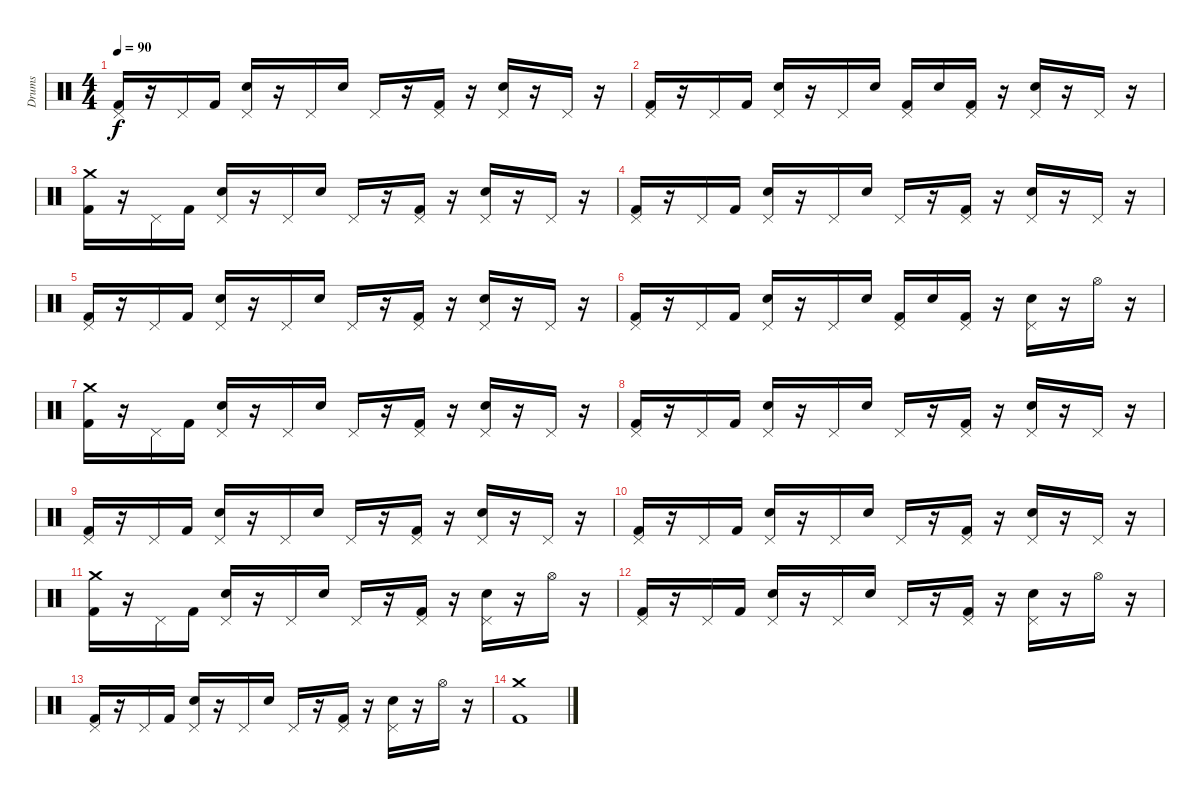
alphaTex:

\track ("Drums" "Drums") {instrument percussion}
\staff {score}
\articulation defaults
\ts (4 4)
\tempo 90
\clef neutral
\ks c
("Pedal Hi-Hat (hit)" "Kick (hit) 2").16{dy f} r.16 "Pedal Hi-Hat (hit)".16 "Kick (hit) 2".16 ("Pedal Hi-Hat (hit)" "Electric Snare (hit)").16 r.16 "Pedal Hi-Hat (hit)".16 "Electric Snare (hit)".16 "Pedal Hi-Hat (hit)".16 r.16 ("Pedal Hi-Hat (hit)" "Kick (hit) 2").16 r.16 ("Pedal Hi-Hat (hit)" "Electric Snare (hit)").16 r.16 "Pedal Hi-Hat (hit)".16 r.16 |
("Pedal Hi-Hat (hit)" "Kick (hit) 2").16 r.16 "Pedal Hi-Hat (hit)".16 "Kick (hit) 2".16 ("Pedal Hi-Hat (hit)" "Electric Snare (hit)").16 r.16 "Pedal Hi-Hat (hit)".16 "Electric Snare (hit)".16 ("Pedal Hi-Hat (hit)" "Kick (hit) 2").16 "Electric Snare (hit)".16 ("Pedal Hi-Hat (hit)" "Kick (hit) 2").16 r.16 ("Pedal Hi-Hat (hit)" "Electric Snare (hit)").16 r.16 "Pedal Hi-Hat (hit)".16 r.16 |
("Crash medium (hit)" "Kick (hit) 2").16 r.16 "Pedal Hi-Hat (hit)".16 "Kick (hit) 2".16 ("Pedal Hi-Hat (hit)" "Electric Snare (hit)").16 r.16 "Pedal Hi-Hat (hit)".16 "Electric Snare (hit)".16 "Pedal Hi-Hat (hit)".16 r.16 ("Pedal Hi-Hat (hit)" "Kick (hit) 2").16 r.16 ("Pedal Hi-Hat (hit)" "Electric Snare (hit)").16 r.16 "Pedal Hi-Hat (hit)".16 r.16 |
("Pedal Hi-Hat (hit)" "Kick (hit) 2").16 r.16 "Pedal Hi-Hat (hit)".16 "Kick (hit) 2".16 ("Pedal Hi-Hat (hit)" "Electric Snare (hit)").16 r.16 "Pedal Hi-Hat (hit)".16 "Electric Snare (hit)".16 "Pedal Hi-Hat (hit)".16 r.16 ("Pedal Hi-Hat (hit)" "Kick (hit) 2").16 r.16 ("Pedal Hi-Hat (hit)" "Electric Snare (hit)").16 r.16 "Pedal Hi-Hat (hit)".16 r.16 |
("Pedal Hi-Hat (hit)" "Kick (hit) 2").16 r.16 "Pedal Hi-Hat (hit)".16 "Kick (hit) 2".16 ("Pedal Hi-Hat (hit)" "Electric Snare (hit)").16 r.16 "Pedal Hi-Hat (hit)".16 "Electric Snare (hit)".16 "Pedal Hi-Hat (hit)".16 r.16 ("Pedal Hi-Hat (hit)" "Kick (hit) 2").16 r.16 ("Pedal Hi-Hat (hit)" "Electric Snare (hit)").16 r.16 "Pedal Hi-Hat (hit)".16 r.16 |
("Pedal Hi-Hat (hit)" "Kick (hit) 2").16 r.16 "Pedal Hi-Hat (hit)".16 "Kick (hit) 2".16 ("Pedal Hi-Hat (hit)" "Electric Snare (hit)").16 r.16 "Pedal Hi-Hat (hit)".16 "Electric Snare (hit)".16 ("Pedal Hi-Hat (hit)" "Kick (hit) 2").16 "Electric Snare (hit)".16 ("Pedal Hi-Hat (hit)" "Kick (hit) 2").16 r.16 ("Pedal Hi-Hat (hit)" "Electric Snare (hit)").16 r.16 "Hi-Hat (open)".16 r.16 |
("Crash medium (hit)" "Kick (hit) 2").16 r.16 "Pedal Hi-Hat (hit)".16 "Kick (hit) 2".16 ("Pedal Hi-Hat (hit)" "Electric Snare (hit)").16 r.16 "Pedal Hi-Hat (hit)".16 "Electric Snare (hit)".16 "Pedal Hi-Hat (hit)".16 r.16 ("Pedal Hi-Hat (hit)" "Kick (hit) 2").16 r.16 ("Pedal Hi-Hat (hit)" "Electric Snare (hit)").16 r.16 "Pedal Hi-Hat (hit)".16 r.16 |
("Pedal Hi-Hat (hit)" "Kick (hit) 2").16 r.16 "Pedal Hi-Hat (hit)".16 "Kick (hit) 2".16 ("Pedal Hi-Hat (hit)" "Electric Snare (hit)").16 r.16 "Pedal Hi-Hat (hit)".16 "Electric Snare (hit)".16 "Pedal Hi-Hat (hit)".16 r.16 ("Pedal Hi-Hat (hit)" "Kick (hit) 2").16 r.16 ("Pedal Hi-Hat (hit)" "Electric Snare (hit)").16 r.16 "Pedal Hi-Hat (hit)".16 r.16 |
("Pedal Hi-Hat (hit)" "Kick (hit) 2").16 r.16 "Pedal Hi-Hat (hit)".16 "Kick (hit) 2".16 ("Pedal Hi-Hat (hit)" "Electric Snare (hit)").16 r.16 "Pedal Hi-Hat (hit)".16 "Electric Snare (hit)".16 "Pedal Hi-Hat (hit)".16 r.16 ("Pedal Hi-Hat (hit)" "Kick (hit) 2").16 r.16 ("Pedal Hi-Hat (hit)" "Electric Snare (hit)").16 r.16 "Pedal Hi-Hat (hit)".16 r.16 |
("Pedal Hi-Hat (hit)" "Kick (hit) 2").16 r.16 "Pedal Hi-Hat (hit)".16 "Kick (hit) 2".16 ("Pedal Hi-Hat (hit)" "Electric Snare (hit)").16 r.16 "Pedal Hi-Hat (hit)".16 "Electric Snare (hit)".16 "Pedal Hi-Hat (hit)".16 r.16 ("Pedal Hi-Hat (hit)" "Kick (hit) 2").16 r.16 ("Pedal Hi-Hat (hit)" "Electric Snare (hit)").16 r.16 "Pedal Hi-Hat (hit)".16 r.16 |
("Crash medium (hit)" "Kick (hit) 2").16 r.16 "Pedal Hi-Hat (hit)".16 "Kick (hit) 2".16 ("Pedal Hi-Hat (hit)" "Electric Snare (hit)").16 r.16 "Pedal Hi-Hat (hit)".16 "Electric Snare (hit)".16 "Pedal Hi-Hat (hit)".16 r.16 ("Pedal Hi-Hat (hit)" "Kick (hit) 2").16 r.16 ("Pedal Hi-Hat (hit)" "Electric Snare (hit)").16 r.16 "Hi-Hat (open)".16 r.16 |
("Pedal Hi-Hat (hit)" "Kick (hit) 2").16 r.16 "Pedal Hi-Hat (hit)".16 "Kick (hit) 2".16 ("Pedal Hi-Hat (hit)" "Electric Snare (hit)").16 r.16 "Pedal Hi-Hat (hit)".16 "Electric Snare (hit)".16 "Pedal Hi-Hat (hit)".16 r.16 ("Pedal Hi-Hat (hit)" "Kick (hit) 2").16 r.16 ("Pedal Hi-Hat (hit)" "Electric Snare (hit)").16 r.16 "Hi-Hat (open)".16 r.16 |
("Pedal Hi-Hat (hit)" "Kick (hit) 2").16 r.16 "Pedal Hi-Hat (hit)".16 "Kick (hit) 2".16 ("Pedal Hi-Hat (hit)" "Electric Snare (hit)").16 r.16 "Pedal Hi-Hat (hit)".16 "Electric Snare (hit)".16 "Pedal Hi-Hat (hit)".16 r.16 ("Pedal Hi-Hat (hit)" "Kick (hit) 2").16 r.16 ("Pedal Hi-Hat (hit)" "Electric Snare (hit)").16 r.16 "Hi-Hat (open)".16 r.16 |
("Kick (hit) 2" "Crash medium (hit)").1
